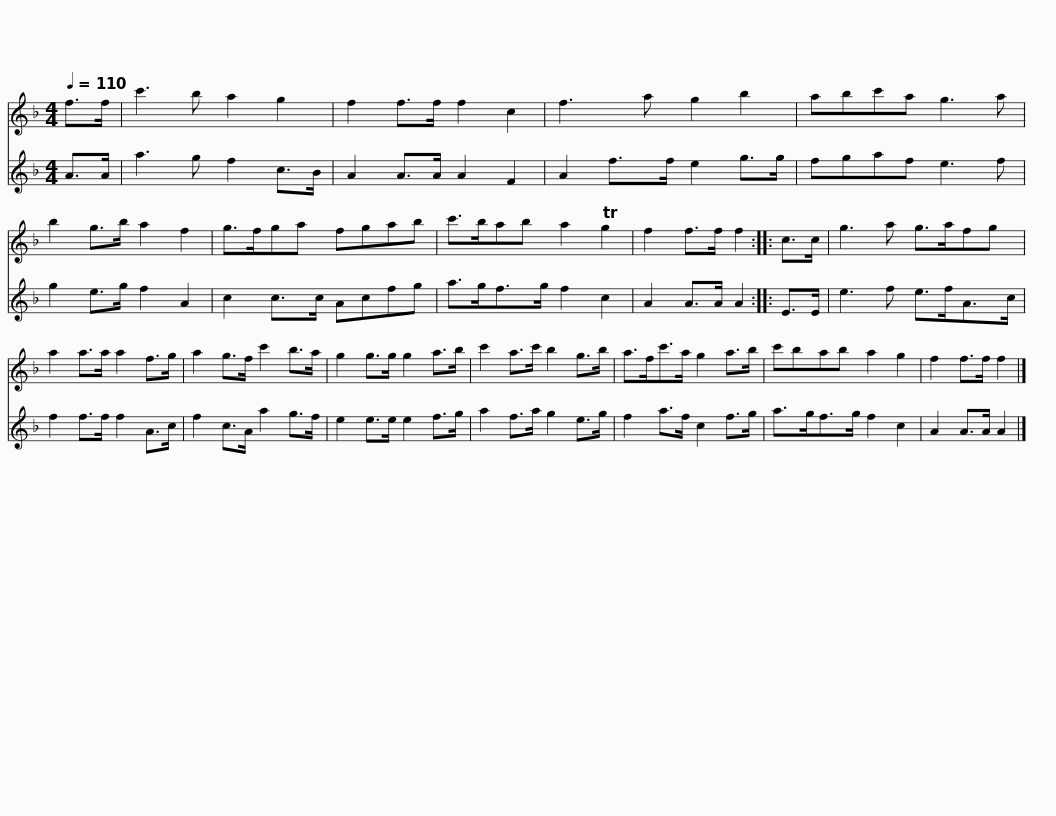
X:1
%%score 1 2
L:1/8
Q:1/4=110
M:4/4
I:linebreak $
K:F
V:1 treble
V:2 treble
V:1
 f>f | c'3 b a2 g2 | f2 f>f f2 c2 | f3 a g2 b2 | abc'a g3 a | %5
 b2 g>b a2 f2 |$ g>fga fgab | c'>bab a2 Tg2 | f2 f>f f2 :: c>c | %10
 g3 a g>afg | a2 a>a a2 f>g |$ a2 g>f c'2 b>a | g2 g>g g2 a>b | c'2 a>c' b2 g>b | %15
 a>fc'>a g2 a>b | c'bab a2 g2 | f2 f>f f2 |] %18
V:2
 A>A | a3 g f2 c>B | A2 A>A A2 F2 | A2 f>f e2 g>g | fgaf e3 f | %5
 g2 e>g f2 A2 |$ c2 c>c Acfg | a>gf>g f2 c2 | A2 A>A A2 :: E>E | %10
 e3 f e>fA>c | f2 f>f f2 A>c |$ f2 c>A a2 g>f | e2 e>e e2 f>g | a2 f>a g2 e>g | %15
 f2 a>f c2 f>g | a>gf>g f2 c2 | A2 A>A A2 |] %18
